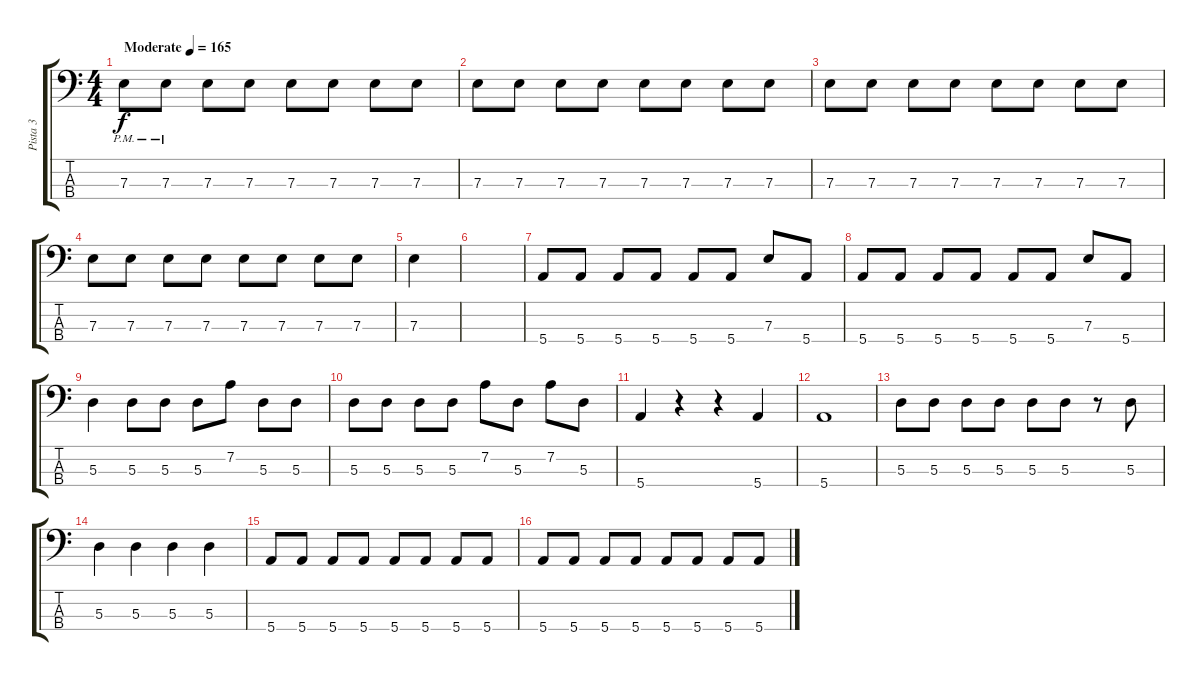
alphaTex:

\track ("Pista 3" "Pista 3") {instrument electricbassfinger}
\staff {score tabs}
\tuning (G2 D2 A1 E1) {hide}
\ts (4 4)
\tempo (165 "Moderate")
\clef f4
\ks c
7.3{pm}.8{dy f instrument electricbassfinger} 7.3{pm}.8 7.3.8 7.3.8 7.3.8 7.3.8 7.3.8 7.3.8 |
7.3.8 7.3.8 7.3.8 7.3.8 7.3.8 7.3.8 7.3.8 7.3.8 |
7.3.8 7.3.8 7.3.8 7.3.8 7.3.8 7.3.8 7.3.8 7.3.8 |
7.3.8 7.3.8 7.3.8 7.3.8 7.3.8 7.3.8 7.3.8 7.3.8 |
7.3.4 |
|
5.4.8 5.4.8 5.4.8 5.4.8 5.4.8 5.4.8 7.3.8 5.4.8 |
5.4.8 5.4.8 5.4.8 5.4.8 5.4.8 5.4.8 7.3.8 5.4.8 |
5.3.4 5.3.8 5.3.8 5.3.8 7.2.8 5.3.8 5.3.8 |
5.3.8 5.3.8 5.3.8 5.3.8 7.2.8 5.3.8 7.2.8 5.3.8 |
5.4.4 r.4 r.4 5.4.4 |
5.4.1 |
5.3.8 5.3.8 5.3.8 5.3.8 5.3.8 5.3.8 r.8 5.3.8 |
5.3.4 5.3.4 5.3.4 5.3.4 |
5.4.8 5.4.8 5.4.8 5.4.8 5.4.8 5.4.8 5.4.8 5.4.8 |
5.4.8 5.4.8 5.4.8 5.4.8 5.4.8 5.4.8 5.4.8 5.4.8
